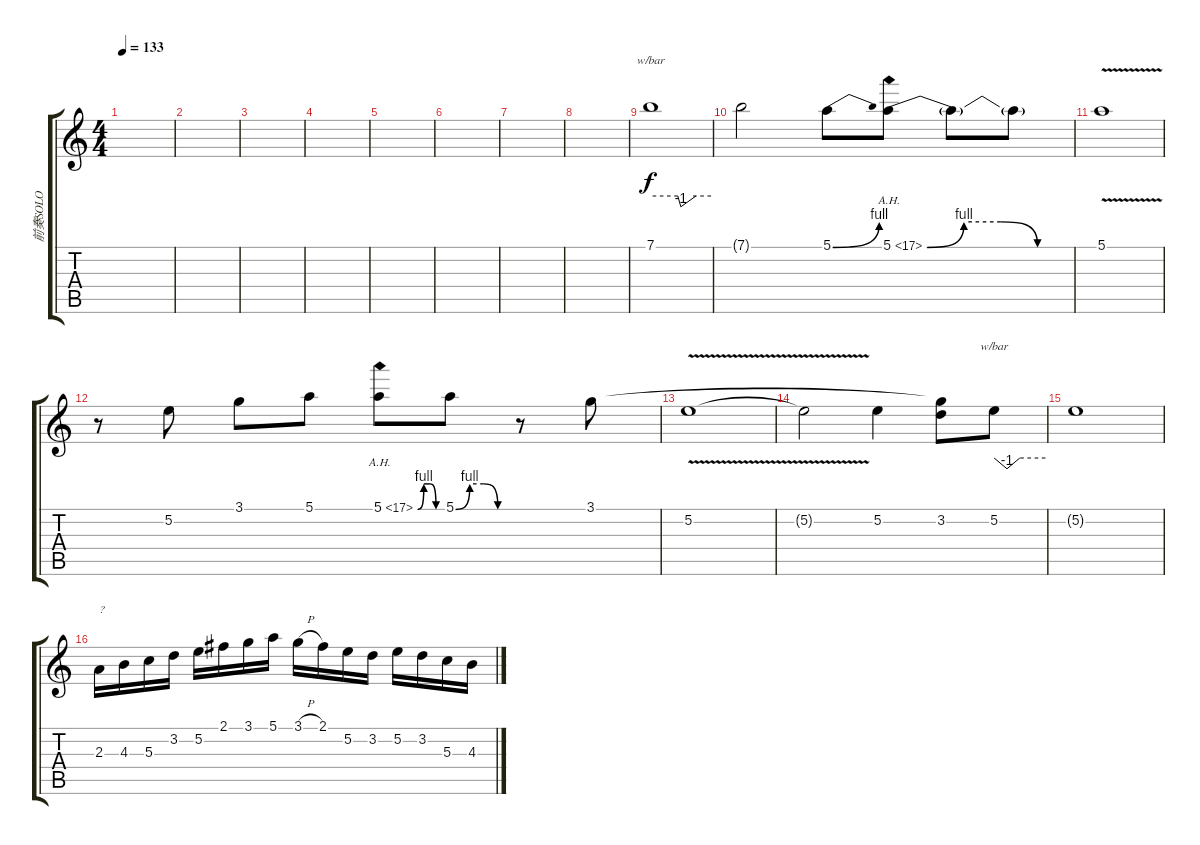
\track ("前奏SOLO" "前奏SOLO") {instrument distortionguitar}
\staff {score tabs}
\tuning (E4 B3 G3 D3 A2 E2) {hide}
\ts (4 4)
\tempo 133
\clef g2
\ks c
|
|
|
|
|
|
|
|
7.1.1{tbe (custom default 0 0 27 0 30 -4 45 0 60 0)} |
7.1{t}.2 5.1{be (bend 0 0 60 4)}.8 5.1{be (custom 0 0 15 4 30 4 45 0 60 0) ah 12}.8 5.1{t}.8 5.1{t}.8 |
5.1{v}.1 |
r.8 5.2.8 3.1.8 5.1.8 5.1{be (custom 0 0 15 4 30 4 45 0 60 0) ah 12}.8 5.1{be (custom 0 0 15 4 30 4 45 0 60 0)}.8 r.8 3.1.8 |
5.2{v}.1 |
5.2{t}.2 5.2.4 (3.1{t} 3.2).8 5.2.8{tbe (custom default 0 0 15 -4 30 0 60 0)} |
5.2{t}.1 |
2.3.16{txt "?"} 4.3.16 5.3.16 3.2.16 5.2.16 2.1.16 3.1.16 5.1.16 3.1{h}.16 2.1.16 5.2.16 3.2.16 5.2.16 3.2.16 5.3.16 4.3.16
